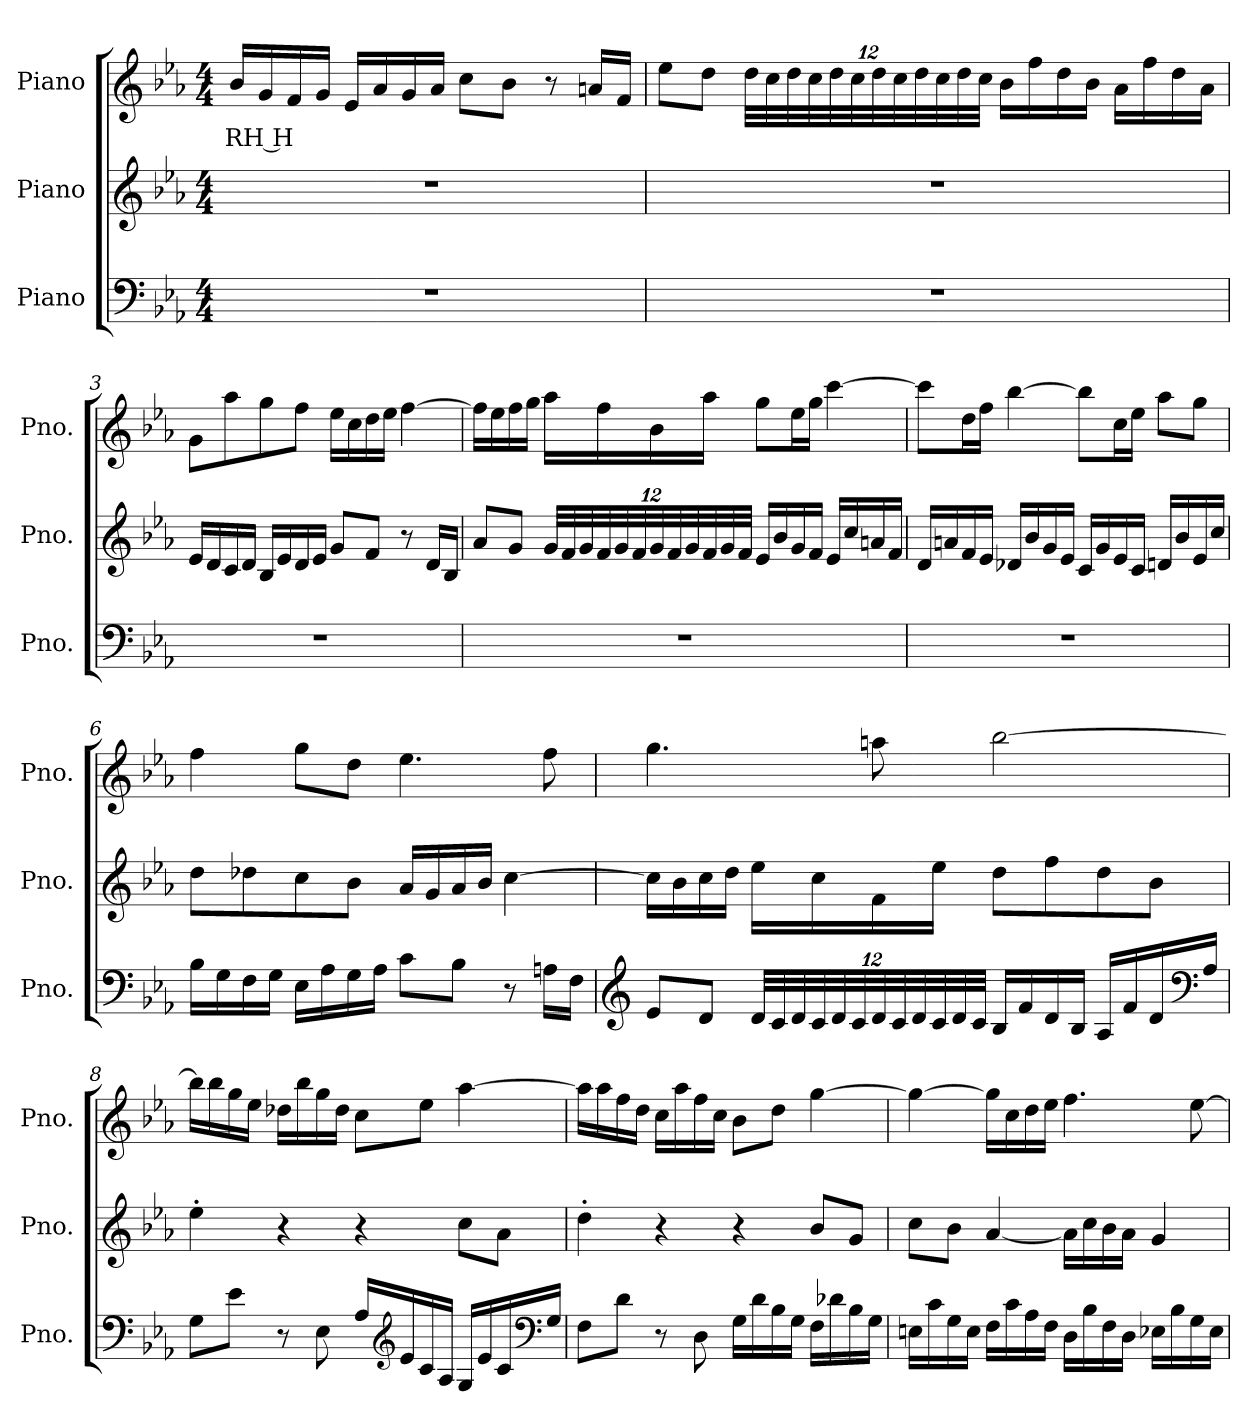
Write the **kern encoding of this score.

**kern	**kern	**kern	**text
*part3	*part2	*part1	*part1
*staff3	*staff2	*staff1	*staff1
*I"Piano	*I"Piano	*I"Piano	*
*I'Pno.	*I'Pno.	*I'Pno.	*
*clefF4	*clefG2	*clefG2	*
*k[b-e-a-]	*k[b-e-a-]	*k[b-e-a-]	*
*M4/4	*M4/4	*M4/4	*
*MM76	*MM76	*MM76	*
=1	=1	=1	=1
!	!	!	!LO:LY:b
1r	1r	16b-/LL	RH H
.	.	16g/	.
.	.	16f/	.
.	.	16g/JJ	.
.	.	16e-/LL	.
.	.	16a-/	.
.	.	16g/	.
.	.	16a-/JJ	.
.	.	8cc\L	.
.	.	8b-\J	.
.	.	8r	.
.	.	16an/LL	.
.	.	16f/JJ	.
=2	=2	=2	=2
1r	1r	8ee-\L	.
.	.	8dd\J	.
*	*	*Xbrackettup	*
.	.	48dd\LLL	.
.	.	48cc\	.
.	.	48dd\	.
.	.	48cc\	.
.	.	48dd\	.
.	.	48cc\	.
.	.	48dd\	.
.	.	48cc\	.
.	.	48dd\	.
.	.	48cc\	.
.	.	48dd\	.
.	.	48cc\JJJ	.
.	.	16b-\LL	.
.	.	16ff\	.
.	.	16dd\	.
.	.	16b-\JJ	.
.	.	16a-\LL	.
.	.	16ff\	.
.	.	16dd\	.
.	.	16a-\JJ	.
!!LO:LB:g=z
=3	=3	=3	=3
1r	16e-/LL	8g\L	.
.	16d/	.	.
.	16c/	8aa-\	.
.	16d/JJ	.	.
.	16B-/LL	8gg\	.
.	16e-/	.	.
.	16d/	8ff\J	.
.	16e-/JJ	.	.
.	8g/L	16ee-\LL	.
.	.	16cc\	.
.	8f/J	16dd\	.
.	.	16ee-\JJ	.
.	8r	[4ff\	.
.	16d/LL	.	.
.	16B-/JJ	.	.
=4	=4	=4	=4
1r	8a-/L	16ff\LL]	.
.	.	16ee-\	.
.	8g/J	16ff\	.
.	.	16gg\JJ	.
*	*Xbrackettup	*	*
.	48g/LLL	16aa-\LL	.
.	48f/	.	.
.	48g/	.	.
.	48f/	16ff\	.
.	48g/	.	.
.	48f/	.	.
.	48g/	16b-\	.
.	48f/	.	.
.	48g/	.	.
.	48f/	16aa-\JJ	.
.	48g/	.	.
.	48f/JJJ	.	.
.	16e-/LL	8gg\L	.
.	16b-/	.	.
.	16g/	16ee-\L	.
.	16f/JJ	16gg\JJ	.
.	16e-/LL	[4ccc\	.
.	16cc/	.	.
.	16an/	.	.
.	16f/JJ	.	.
!!LO:LB:g=z
=5	=5	=5	=5
1r	16d/LL	8ccc\L]	.
.	16an/	.	.
.	16f/	16dd\L	.
.	16e-/JJ	16ff\JJ	.
.	16d-X/LL	[4bb-\	.
.	16b-/	.	.
.	16g/	.	.
.	16e-/JJ	.	.
.	16c/LL	8bb-\L]	.
.	16g/	.	.
.	16e-/	16cc\L	.
.	16c/JJ	16ee-\JJ	.
.	16dn/LL	8aa-\L	.
.	16b-/	.	.
.	16e-/	8gg\J	.
.	16cc/JJ	.	.
=6	=6	=6	=6
16B-\LL	8dd\L	4ff\	.
16G\	.	.	.
16F\	8dd-X\	.	.
16G\JJ	.	.	.
16E-\LL	8cc\	8gg\L	.
16A-\	.	.	.
16G\	8b-\J	8dd\J	.
16A-\JJ	.	.	.
8c\L	16a-/LL	4.ee-\	.
.	16g/	.	.
8B-\J	16a-/	.	.
.	16b-/JJ	.	.
8r	[4cc\	.	.
16An\LL	.	8ff\	.
16F\JJ	.	.	.
!!LO:LB:g=z
=7	=7	=7	=7
*clefG2	*	*	*
8e-/L	16cc\LL]	4.gg\	.
.	16b-\	.	.
8d/J	16cc\	.	.
.	16dd\JJ	.	.
*Xbrackettup	*	*	*
48d/LLL	16ee-\LL	.	.
48c/	.	.	.
48d/	.	.	.
48c/	16cc\	.	.
48d/	.	.	.
48c/	.	.	.
48d/	16f\	8aan\	.
48c/	.	.	.
48d/	.	.	.
48c/	16ee-\JJ	.	.
48d/	.	.	.
48c/JJJ	.	.	.
16B-/LL	8dd\L	[2bb-\	.
16f/	.	.	.
16d/	8ff\	.	.
16B-/JJ	.	.	.
16A-/LL	8dd\	.	.
16f/	.	.	.
16d/	8b-\J	.	.
*clefF4	*	*	*
16A-/JJ	.	.	.
!!LO:PB:g=z
=8	=8	=8	=8
8G\L	4ee-'\	16bb-\LL]	.
.	.	16bb-\	.
8e-\J	.	16gg\	.
.	.	16ee-\JJ	.
8r	4r	16dd-X\LL	.
.	.	16bb-\	.
8E-\	.	16gg\	.
.	.	16dd-\JJ	.
16A-/LL	4r	8cc\L	.
*clefG2	*	*	*
16e-/	.	.	.
16c/	.	8ee-\J	.
16A-/JJ	.	.	.
16G/LL	8cc\L	[4aa-\	.
16e-/	.	.	.
16c/	8a-\J	.	.
*clefF4	*	*	*
16G/JJ	.	.	.
=9	=9	=9	=9
8F\L	4dd'\	16aa-\LL]	.
.	.	16aa-\	.
8d\J	.	16ff\	.
.	.	16dd\JJ	.
8r	4r	16cc\LL	.
.	.	16aa-\	.
8D\	.	16ff\	.
.	.	16cc\JJ	.
16G\LL	4r	8b-\L	.
16d\	.	.	.
16B-\	.	8dd\J	.
16G\JJ	.	.	.
16F\LL	8b-/L	[4gg\	.
16d-X\	.	.	.
16B-\	8g/J	.	.
16G\JJ	.	.	.
!!LO:LB:g=z
=10	=10	=10	=10
16En\LL	8cc\L	4gg\_	.
16c\	.	.	.
16G\	8b-\J	.	.
16E\JJ	.	.	.
16F\LL	[4a-/	16gg\LL]	.
16c\	.	16cc\	.
16A-\	.	16dd\	.
16F\JJ	.	16ee-\JJ	.
16D\LL	16a-\LL]	4.ff\	.
16B-\	16cc\	.	.
16F\	16b-\	.	.
16D\JJ	16a-\JJ	.	.
16E-X\LL	4g/	.	.
16B-\	.	.	.
16G\	.	[8ee-\	.
16E-\JJ	.	.	.
=	=	=	=
*-	*-	*-	*-
